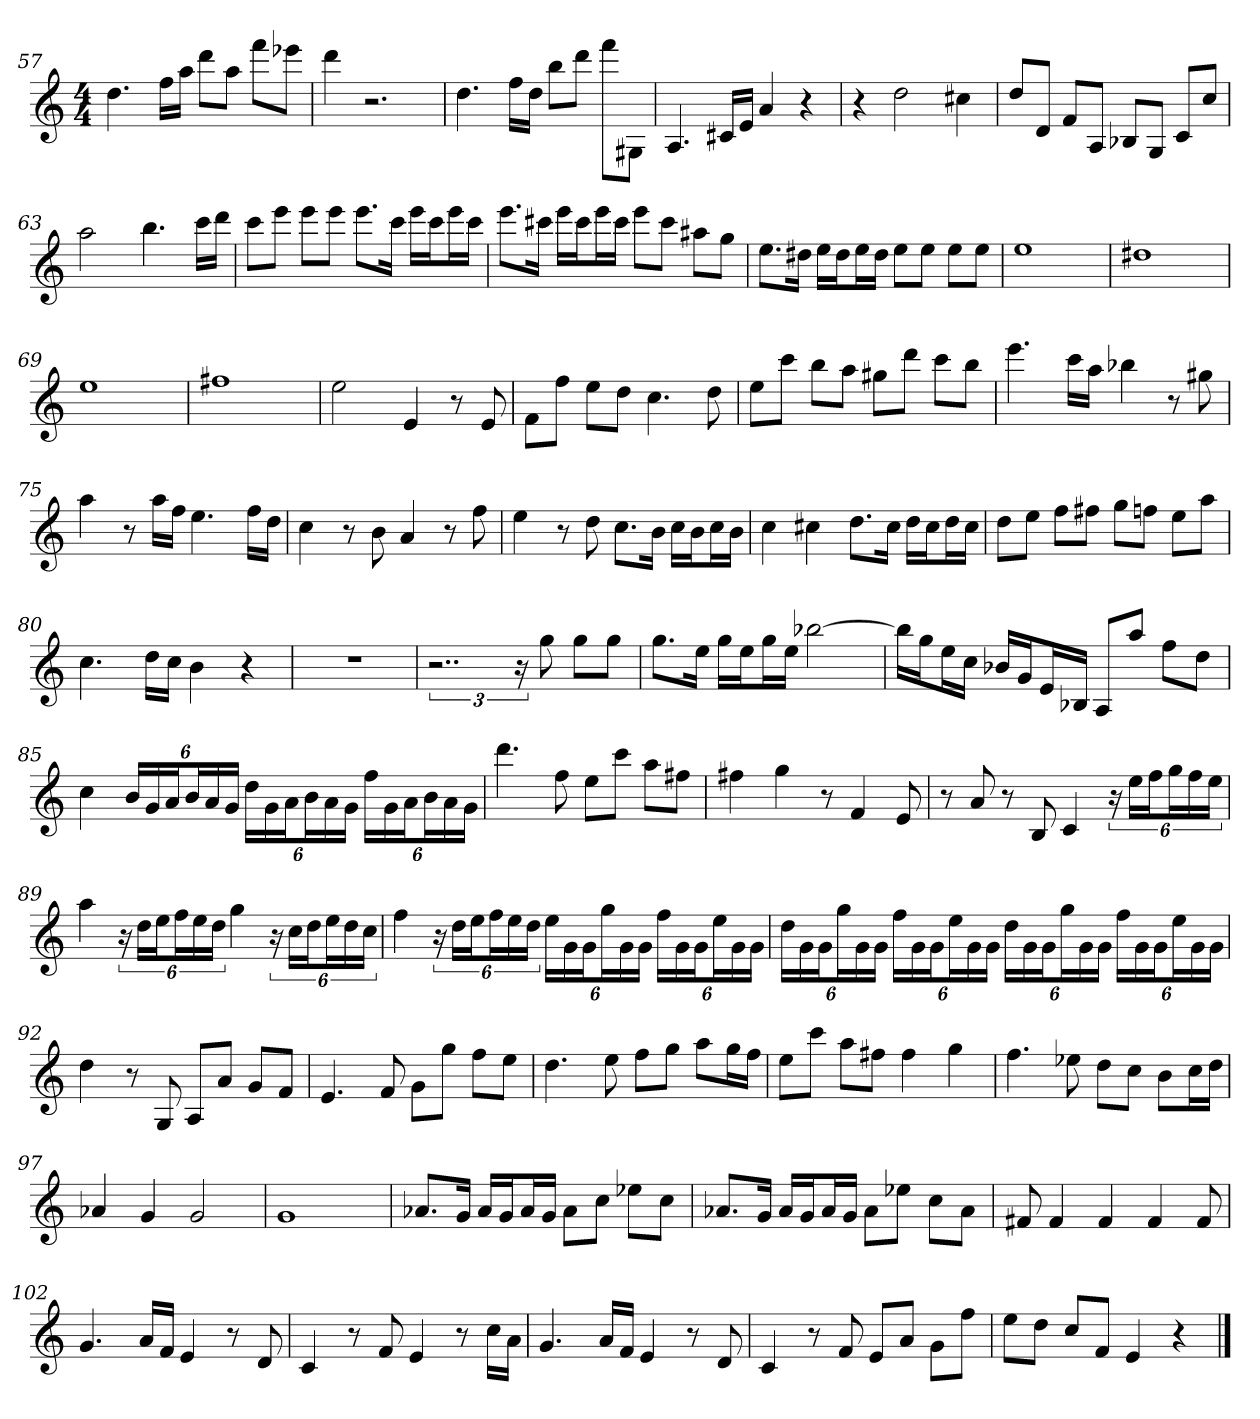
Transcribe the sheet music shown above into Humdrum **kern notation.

**kern
*part1
*staff1
*k[]
*C:
*M4/4
=57
4.dd
16ffLL
16aaJJ
8dddL
8aaJ
8fffL
8eee-XJ
=58
4ddd
2.r
=59
4.dd
16ffLL
16ddJJ
8bbL
8dddJ
8fffL
8G#XJ
=60
4.A
16c#XLL
16eJJ
4a
4r
=61
4r
2dd
4cc#X
=62
8ddL
8dJ
8fL
8AJ
8B-XL
8GJ
8cL
8ccJ
=63
2aa
4.bb
16cccLL
16dddJJ
=64
8cccL
8eeeJ
8eeeL
8eeeJ
8.eeeL
16cccJk
16eeeLL
16cccJ
16eeeL
16cccJJ
=65
8.eeeL
16ccc#XJk
16eeeLL
16ccc#J
16eeeL
16ccc#JJ
8eeeL
8ccc#J
8aa#XL
8ggJ
=66
8.eeL
16dd#XJk
16eeLL
16dd#J
16eeL
16dd#JJ
8eeL
8eeJ
8eeL
8eeJ
=67
1ee
=68
1dd#X
=69
1ee
=70
1ff#X
=71
2ee
4e
8r
8e
=72
8fL
8ffJ
8eeL
8ddJ
4.cc
8dd
=73
8eeL
8cccJ
8bbL
8aaJ
8gg#XL
8dddJ
8cccL
8bbJ
=74
4.eee
16cccLL
16aaJJ
4bb-X
8r
8gg#X
=75
4aa
8r
16aaLL
16ffJJ
4.ee
16ffLL
16ddJJ
=76
4cc
8r
8b
4a
8r
8ff
=77
4ee
8r
8dd
8.ccL
16bJk
16ccLL
16bJ
16ccL
16bJJ
=78
4cc
4cc#X
8.ddL
16cc#Jk
16ddLL
16cc#J
16ddL
16cc#JJ
=79
8ddL
8eeJ
8ffL
8ff#XJ
8ggL
8ffnJ
8eeL
8aaJ
=80
4.cc
16ddLL
16ccJJ
4b
4r
=81
1r
=82
3..r
24r
8gg
8ggL
8ggJ
=83
8.ggL
16eeJk
16ggLL
16eeJ
16ggL
16eeJJ
[2bb-X
=84
16bb-LL]
16ggJ
16eeL
16ccJJ
16b-XLL
16gJ
16eL
16B-XJJ
8AL
8aaJ
8ffL
8ddJ
=85
4cc
24bLL
24g
24aJ
24bL
24a
24gJJ
24ddLL
24g
24aJ
24bL
24a
24gJJ
24ffLL
24g
24aJ
24bL
24a
24gJJ
=86
4.ddd
8ff
8eeL
8cccJ
8aaL
8ff#XJ
=87
4ff#X
4gg
8r
4f
8e
=88
8r
8a
8r
8B
4c
24r
24eeLL
24ffJ
24ggL
24ff
24eeJJ
=89
4aa
24r
24ddLL
24eeJ
24ffL
24ee
24ddJJ
4gg
24r
24ccLL
24ddJ
24eeL
24dd
24ccJJ
=90
4ff
24r
24ddLL
24eeJ
24ffL
24ee
24ddJJ
24eeLL
24g
24gJ
24ggL
24g
24gJJ
24ffLL
24g
24gJ
24eeL
24g
24gJJ
=91
24ddLL
24g
24gJ
24ggL
24g
24gJJ
24ffLL
24g
24gJ
24eeL
24g
24gJJ
24ddLL
24g
24gJ
24ggL
24g
24gJJ
24ffLL
24g
24gJ
24eeL
24g
24gJJ
=92
4dd
8r
8G
8AL
8aJ
8gL
8fJ
=93
4.e
8f
8gL
8ggJ
8ffL
8eeJ
=94
4.dd
8ee
8ffL
8ggJ
8aaL
16ggL
16ffJJ
=95
8eeL
8cccJ
8aaL
8ff#XJ
4ff#
4gg
=96
4.ff
8ee-X
8ddL
8ccJ
8bL
16ccL
16ddJJ
=97
4a-X
4g
2g
=98
1g
=99
8.a-XL
16gJk
16a-LL
16gJ
16a-L
16gJJ
8a-L
8ccJ
8ee-XL
8ccJ
=100
8.a-XL
16gJk
16a-LL
16gJ
16a-L
16gJJ
8a-L
8ee-XJ
8ccL
8a-J
=101
8f#X
4f#
4f#
4f#
8f#
=102
4.g
16aLL
16fJJ
4e
8r
8d
=103
4c
8r
8f
4e
8r
16ccLL
16aJJ
=104
4.g
16aLL
16fJJ
4e
8r
8d
=105
4c
8r
8f
8eL
8aJ
8gL
8ffJ
=106
8eeL
8ddJ
8ccL
8fJ
4e
4r
==
*-
